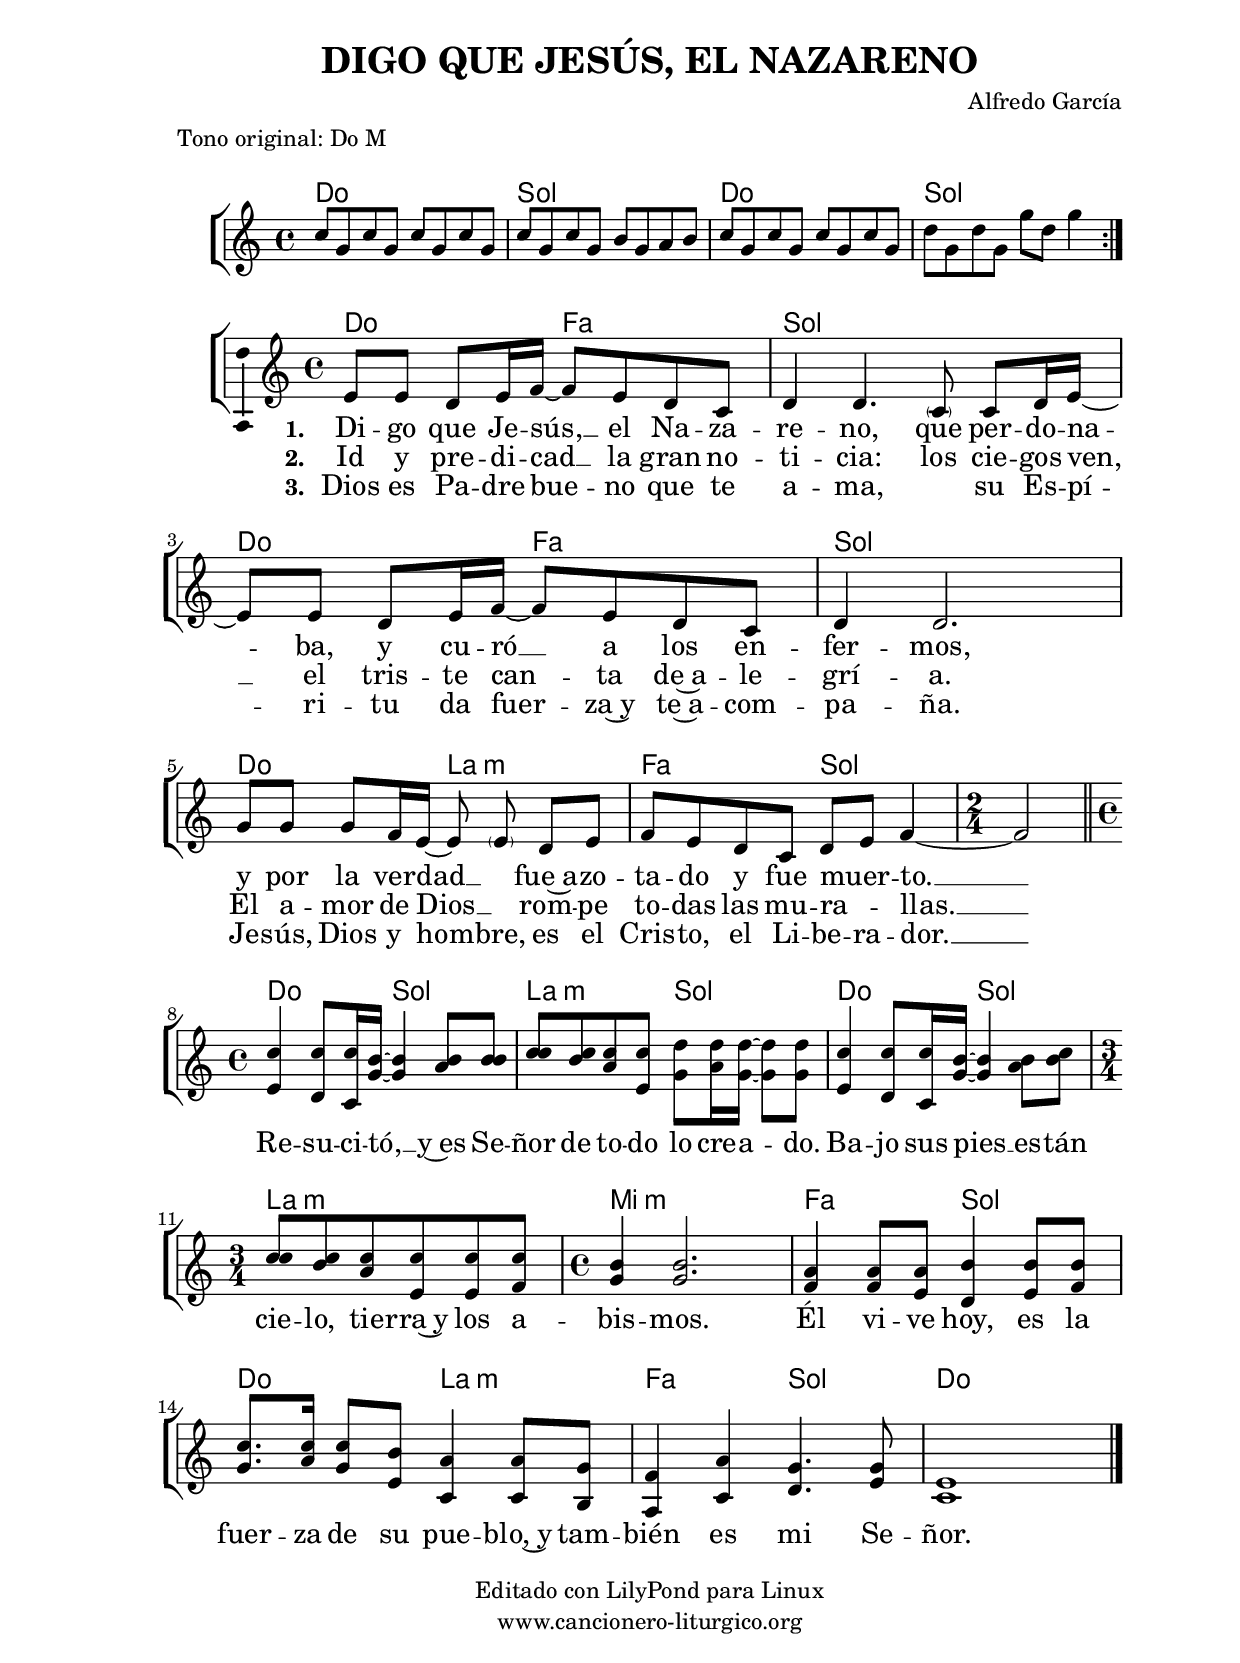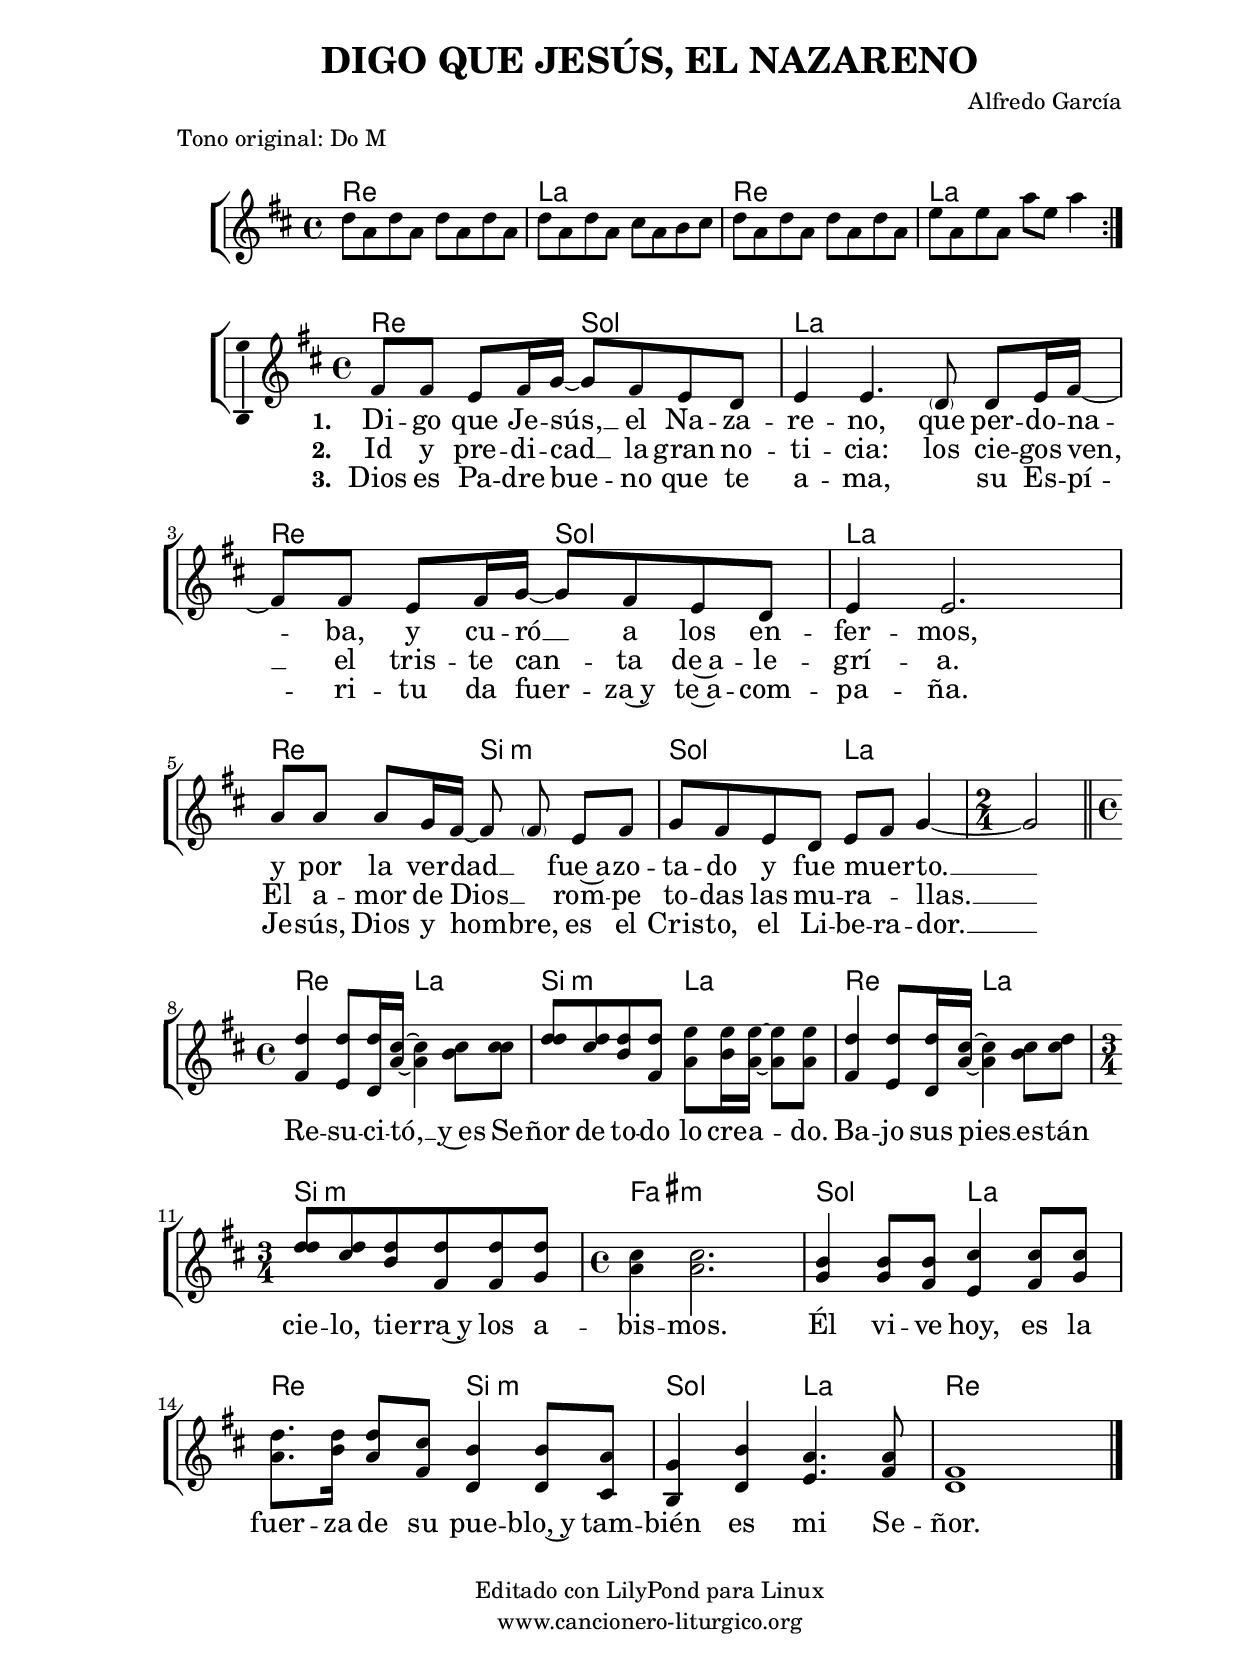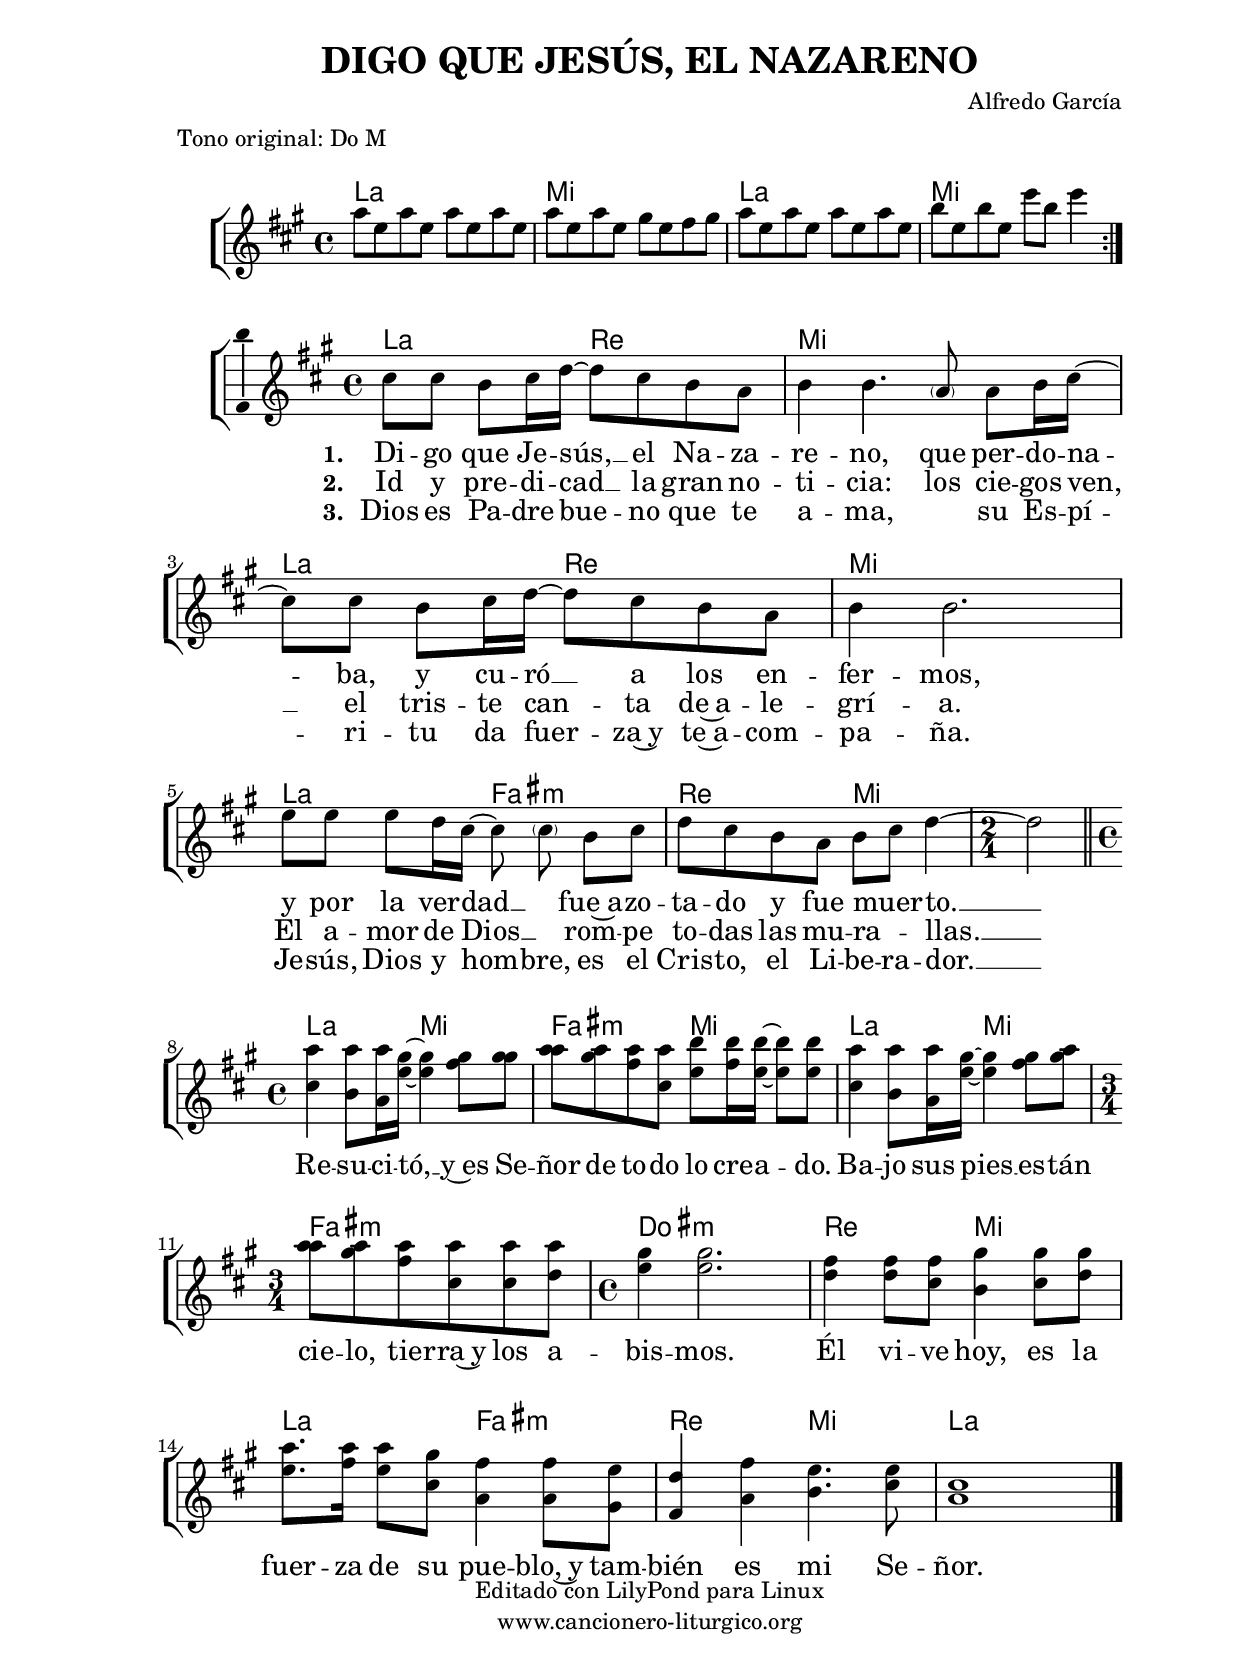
%
%para convertir .midi en .wav:
%timidity filename.midi -Ow -o finename.wav
%
%
%Para convertir de .wav a .mp3:
%lame -h -m j filename.wav
%
%
%para escuchar el midi:
%timidity nombrefichero.midi
%


%versión de lilypond para la que se ha escrito esta partitura:
\version "2.16.0"

	%Tamaño papel
	#(set-default-paper-size "a4")
	%Tamaño partitura
	#(set-global-staff-size 20)
	%No responde al pulsar sobre una nota
	#(ly:set-option 'point-and-click #f)

%parámetros del encabezamiento:
\header {
	title = "DIGO QUE JESÚS, EL NAZARENO"
	subtitle = ""
	composer = "Alfredo García"
	poet = ""
	meter = "Tono original: Do M"
	arranger = ""
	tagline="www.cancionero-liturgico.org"
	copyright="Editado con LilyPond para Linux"
	}

%parámetros asociados al papel:
\paper  {
	oddHeaderMarkup = \markup {\fill-line { \on-the-fly #not-first-page \fromproperty #'header:title \on-the-fly #not-first-page \fromproperty #'header:composer }}
	evenHeaderMarkup = \markup {\fill-line { \fromproperty #'header:composer \fromproperty #'header:title }}
	#(set-paper-size "a4")
	print-page-number = ##f
	first-page-number = 1
	print-first-page-number = ##f
%	head-separation = 3.0 \cm
	top-margin = 2.0 \cm
	bottom-margin = 0.5\cm
%%%	bottom-margin = 0.25\cm
	left-margin = 3.0 \cm
	line-width = 16.0 \cm 
	indent = 8\mm
	interscoreline = 2.\mm
	between-system-space = 15\mm
%	para que las partituras no llenen la hoja:
	ragged-bottom = ##t
%	idem para la última hoja:
	ragged-last-bottom = ##f
%	para que las partituras llenen el ancho del papel:
	ragged-last = ##f
	after-title-space = 2.5 \cm
page-count=1
%system-count=8

	%Flexible Vertical Spacing
	markup-markup-spacing =
	#'((basic-distance . 15) (minimum-distance . 10) (padding . 3))
	markup-system-spacing =
	#'((basic-distance . 15) (minimum-distance . 15) (padding . 3))
	system-system-spacing =
	#'((basic-distance . 15) (minimum-distance . 15) (padding . 3))
	score-system-spacing =
	#'((basic-distance . 10) (minimum-distance . 10) (padding . 5))
%	top-system-spacing = % header
%	#'((basic-distance . 8) (minimum-distance . 0) (padding . 0))
%	top-markup-spacing =
%	#'((basic-distance . 20) (minimum-distance . 20) (padding . 0))
	last-bottom-spacing = % footer
	#'((basic-distance . 10) (minimum-distance . 10) (padding . 0))
	score-markup-spacing =
	#'((basic-distance . 10) (minimum-distance . 10) (padding . 0))

	}


%parámetros que afectan a toda la partitura:
global =  {
	%clave de sol (G):
	\clef G
	%armadura:
%	\transpose a c'
	\key c \major
	\tempo 4=90
	\set Score.tempoHideNote = ##t
	}


acordesintro = {
	\italianChords
	\chordmode {
%	\transpose a c'
{

\repeat volta 2 {
c1 g c g
}

}
}
}



melodiaintro = 
%	\transpose a c'
{

\relative c''{
\time 4/4

\repeat volta 2 {
c8 g c g c g c g
c8 g c g b g a b
c8 g c g c g c g
d'8 g, d' g, g' d g4
}

}

%\bar "|."
}


acordes = {
	\italianChords
	\chordmode {
%	\transpose a c'
{

c2 f g g c f g g c a:m f g g
c2 g a:m g c g a:m a4:m e2:m e:m f g c a:m f g c

}
}
}

melodia = 
%	\transpose a c'
{
\relative c'{

\time 4/4

e8 e d e16 f~f8 e d c
d4 d4. \parenthesize c8 c d16 e~
e8 e d e16 f~f8 e d c
d4 d2.
g8 g g f16 e~e8 \parenthesize e \noBeam d8 e
f8 e d c d e f4~
\time 2/4
f2
\time 4/4

\bar"||"
\break

<e c'>4 <d c'>8 <c c'>16 <g' b>~<g b>4 <a b>8 <b b>
<c c>8 <b c> <a c> <e c'> <g d'> <a d>16 <g d'>~<g d'>8 <g d'>
<e c'>4 <d c'>8 <c c'>16 <g' b>~<g b>4 <a b>8 <b c>
\time 3/4
<c c>8 <b c> <a c> <e c'> <e c'> <f c'>
\time 4/4
<g b>4 <g b>2.
<f a>4 <f a>8 <e a> <d b'>4 <e b'>8 <f b>
<g c>8. <a c>16 <g c>8 <e b'> <c a'>4 <c a'>8 <b g'>
<a f'>4 <c a'> <d g>4. <e g>8
<c e>1

\bar "|."
}
}


texto = \lyricmode {

\set stanza =#"1. " 
Di -- go que Je -- sús, __ el Na -- za -- re -- no,
que per -- do -- na -- ba, y cu -- ró __ a los en -- fer -- mos,
y por la ver -- dad __ "  " fue~a -- zo -- ta -- do y fue muer -- _ to. __

Re -- su -- ci -- tó, __ y~es Se -- ñor de to -- do lo cre -- a -- do.
Ba -- jo sus pies __ es -- tán cie -- lo, tie -- rra~y los a -- bis -- mos.
Él vi -- ve hoy, es la fuer -- za de su pue -- blo,~y
tam -- bién es mi Se -- ñor.

}

textodos = \lyricmode {

\set stanza =#"2. " 
Id y pre -- di -- cad __ la gran no -- ti -- cia:
los cie -- gos ven, __ el tris -- te can -- ta de~a -- le -- grí -- a.
El a -- mor de Dios __ "  " rom -- pe to -- das las mu -- ra -- _ llas. __

}

textotres = \lyricmode {

\set stanza =#"3. " 
Dios es Pa -- dre bue -- no que te a -- ma,
"  " su Es -- pí -- ri -- tu da fuer -- za~y te~a -- com -- pa -- ña.
Je -- sús, Dios y hom -- bre, es el Cris -- to, el Li -- be -- ra -- dor. __

}


acordesintroStaff = \context ChordNames = acordesintroStaff <<
	\set chordChanges = ##t
	\acordesintro
	>>

acordesStaff = \context ChordNames = acordesStaff <<
	\set chordChanges = ##t
	\acordes
	>>


vozintroStaff = \context Voice = vozintroStaff
<<
	\override Staff.StaffSymbol #'staff-space = #(magstep -0.35)
	\set Staff.midiInstrument = #"english horn"
	\set Staff.midiMinimumVolume = #0.7
	\set Staff.midiMaximumVolume = #0.9
	\global
	\melodiaintro
	>>

vozStaff = \context Voice = vozStaff
\with {\consists "Ambitus_engraver"}
<<
%	\set Staff.instrumentName = ""
%	\set Staff.shortInstrumentName = ""
%	\set Staff.midiInstrument = #"clarinet"
%	\set Staff.midiInstrument = #"cello"
	\set Staff.midiInstrument = #"flute"
%	\set Staff.midiInstrument = #"electric guitar (jazz)"
%	\set Staff.midiInstrument = #"english horn"
%	\set Staff.midiInstrument = #"violin"
%	\set Staff.midiInstrument = #"glockenspiel"
	\set Staff.midiMinimumVolume = #0.7
	\set Staff.midiMaximumVolume = #0.9
	\global
	\melodia
	>>

textoStaff = \context Lyrics = textoStaff <<
	\lyricsto vozStaff \texto
	>>

textodosStaff = \context Lyrics = textodosStaff <<
	\lyricsto vozStaff \textodos
	>>

textotresStaff = \context Lyrics = textotresStaff <<
	\lyricsto vozStaff \textotres
	>>


\book {
	\score {
		\context ChoirStaff {
			\override StaffGroup.SystemStartBracket #'collapse-height = #1
			\override Score.SystemStartBar #'collapse-height = #1
			<<
			\acordesintroStaff
			\vozintroStaff
			>>
			}
		\layout {
	    		\context {
				\Lyrics
				\override LyricText #'font-size = #2
				}
	   		 \context {
				\Score
				\override StaffSymbol #'staff-space = #(magstep +3)
				}
			}
		}
	\score {
		\context ChoirStaff {
			\override StaffGroup.SystemStartBracket #'collapse-height = #1
			\override Score.SystemStartBar #'collapse-height = #1
			<<
			\acordesStaff
			\vozStaff
			\textoStaff
			\textodosStaff
			\textotresStaff
			>>
			}
		\layout {
	    		\context {
				\Lyrics
				\override LyricText #'font-size = #2
				}
	   		 \context {
				\Score
				\override StaffSymbol #'staff-space = #(magstep +3)
				}
			}
		}
	\score {
		\unfoldRepeats
		\context ChoirStaff {
			<<
			\acordesintroStaff
			\vozintroStaff
			>>
			<<
			\acordesStaff
			\vozStaff
			>>
			}
		\midi {
	  		\context {
	  			\Score
				tempoWholesPerMinute = #(ly:make-moment 70 4)
				}
			}
		}
	}



#(define output-suffix "C")
\book {
	\score {
		\context ChoirStaff {
			\override StaffGroup.SystemStartBracket #'collapse-height = #1
			\override Score.SystemStartBar #'collapse-height = #1
\transpose c d
			<<
			\acordesintroStaff
			\vozintroStaff
			>>
			}
		\layout {
	    		\context {
				\Lyrics
				\override LyricText #'font-size = #2
				}
	   		 \context {
				\Score
				\override StaffSymbol #'staff-space = #(magstep +3)
				}
			}
		}
	\score {
		\context ChoirStaff {
			\override StaffGroup.SystemStartBracket #'collapse-height = #1
			\override Score.SystemStartBar #'collapse-height = #1
\transpose c d
			<<
			\acordesStaff
			\vozStaff
			\textoStaff
			\textodosStaff
			\textotresStaff
			>>
			}
		\layout {
	    		\context {
				\Lyrics
				\override LyricText #'font-size = #2
				}
	   		 \context {
				\Score
				\override StaffSymbol #'staff-space = #(magstep +3)
				}
			}
		}
	}

#(define output-suffix "S")
\book {
	\score {
		\context ChoirStaff {
			\override StaffGroup.SystemStartBracket #'collapse-height = #1
			\override Score.SystemStartBar #'collapse-height = #1
\transpose c a
			<<
			\acordesintroStaff
			\vozintroStaff
			>>
			}
		\layout {
	    		\context {
				\Lyrics
				\override LyricText #'font-size = #2
				}
	   		 \context {
				\Score
				\override StaffSymbol #'staff-space = #(magstep +3)
				}
			}
		}
	\score {
		\context ChoirStaff {
			\override StaffGroup.SystemStartBracket #'collapse-height = #1
			\override Score.SystemStartBar #'collapse-height = #1
\transpose c a
			<<
			\acordesStaff
			\vozStaff
			\textoStaff
			\textodosStaff
			\textotresStaff
			>>
			}
		\layout {
	    		\context {
				\Lyrics
				\override LyricText #'font-size = #2
				}
	   		 \context {
				\Score
				\override StaffSymbol #'staff-space = #(magstep +3)
				}
			}
		}
	}


